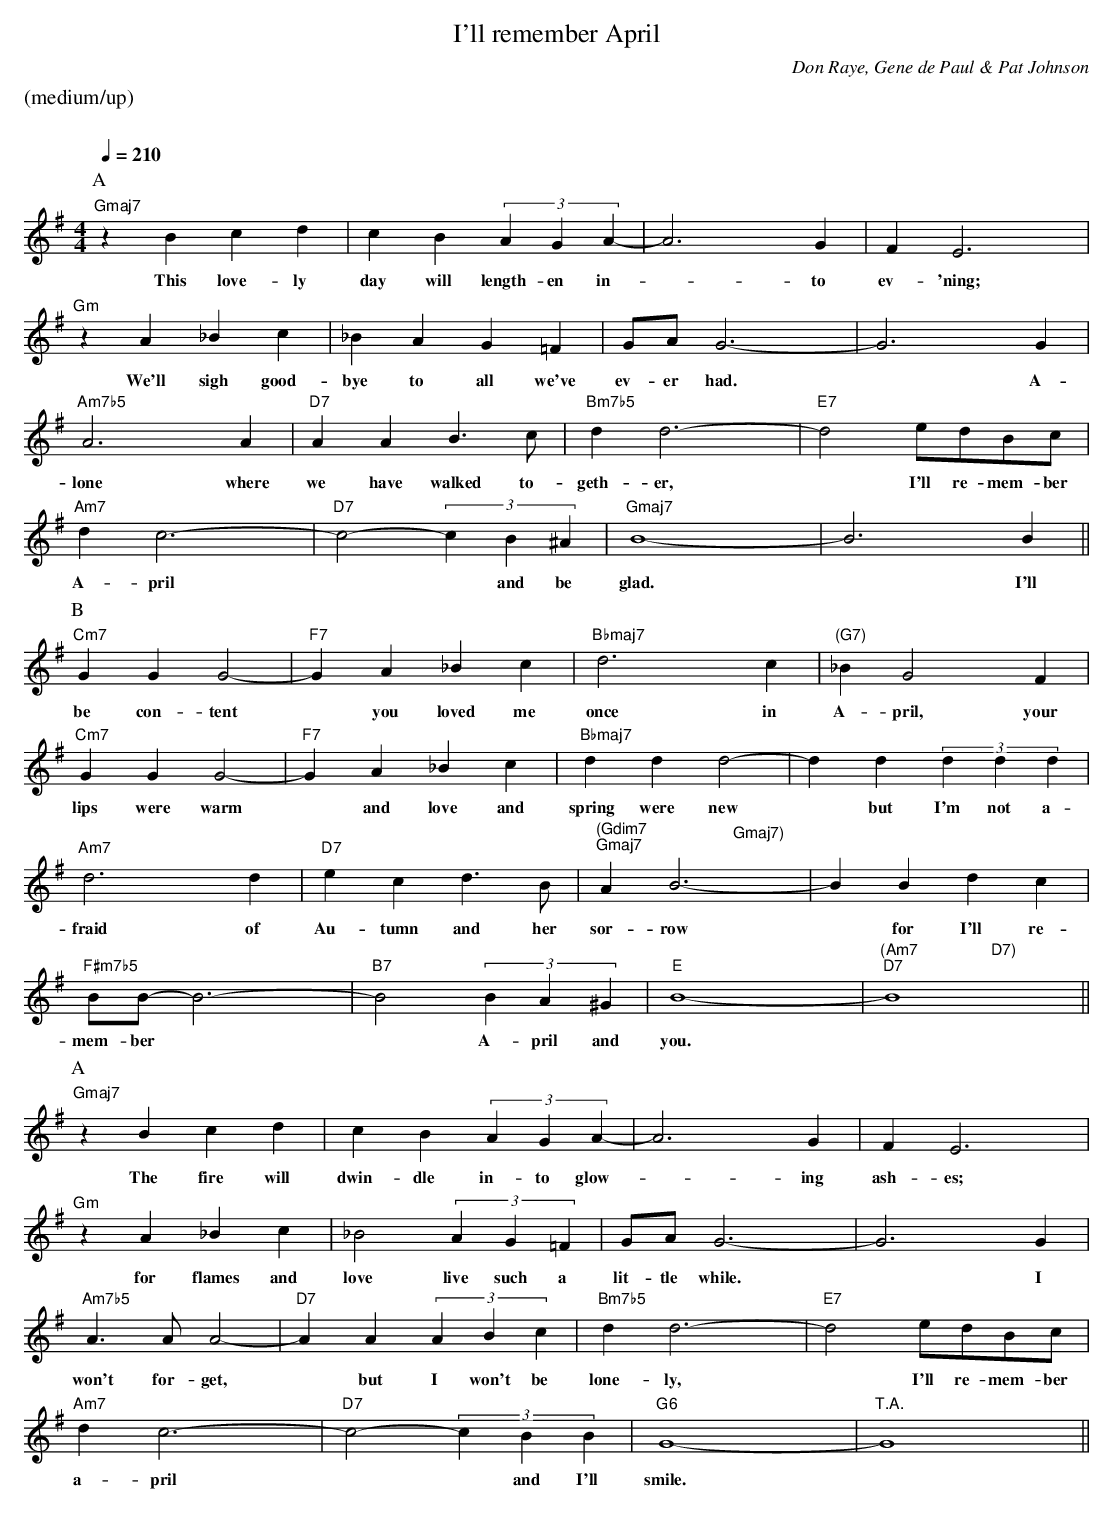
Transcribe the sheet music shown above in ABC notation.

X:1
T: I'll remember April
M:4/4
L:1/4
C:Don Raye, Gene de Paul & Pat Johnson
Q:1/4=210
%%staves (chords melody)
K:G
%%text (medium/up)
%%vskip 20
P: A
V:chords
"Gmaj7"x2 x2 | x2 x2 | x2 x2 | x2 x2 |
"Gm"x2 x2 | x2 x2 | x2 x2 | x2 x2 |
"Am7b5"x2 x2 | "D7"x2 x2 | "Bm7b5"x2 x2 | "E7"x2 x2 |
"Am7"x2 x2 | "D7"x2 x2 | "Gmaj7"x2 x2 | x2 x2 ||
V:melody
zBcd | cB (3AGA- | A3G | FE3 |
w:This love-ly day will length-en in-*to ev-'ning;
zA_Bc | _BAG=F | G/A/G3- | G3G |
w:We'll sigh good-bye to all we've ev-er had.* A-
A3A | AAB>c |dd3- | d2 e/d/B/c/ |
w:lone where we have walked to-geth-er,* I'll re-mem-ber
dc3- | c2- (3cB^A | B4- | B3B ||
w:A-pril** and be glad.* I'll
P: B
V:chords
"Cm7"x2 x2 | "F7"x2 x2 | "Bbmaj7"x2 x2 | "(G7)"x2 x2 |
"Cm7"x2 x2 | "F7"x2 x2 | "Bbmaj7"x2 x2 | x2 x2 |
"Am7"x2 x2 | "D7"x2 x2 | "(Gdim7" "Gmaj7"x2 "Gmaj7)" " "x2 | x2 x2 |
"F#m7b5"x2 x2 | "B7"x2 x2 | "E"x2 x2 | "(Am7" "D7"x2 "D7)" " "x2 ||
V:melody
GGG2- | GA_Bc | d3c | _BG2F |
w:be con-tent* you loved me once in A-pril, your
GGG2- | GA_Bc | ddd2- | dd (3ddd |
w:lips were warm* and love and spring were new* but I'm not a-
d3d | ecd>B | AB3- | BBdc |
w:fraid of Au-tumn and her sor-row* for I'll re-
B/B/-B3- | B2(3BA^G | B4- | B4 ||
w:mem-ber** A-pril and you.*
P: A
V:chords
"Gmaj7"x2 x2 | x2 x2 | x2 x2 | x2 x2 |
"Gm"x2 x2 | x2 x2 | x2 x2 | x2 x2 |
"Am7b5"x2 x2 | "D7"x2 x2 | "Bm7b5"x2 x2 | "E7"x2 x2 |
"Am7"x2 x2 | "D7"x2 x2 | "G6"x2 x2 | "T.A."x2 x2 ||
V:melody
zBcd | cB (3AGA- | A3G | FE3 |
w:The fire will dwin-dle in-to glow-*ing ash-es;
zA_Bc | _B2(3AG=F | G/A/G3- | G3G |
w:for flames and love live such a lit-tle while.* I
A>A A2- | AA (3ABc |dd3- | d2 e/d/B/c/ |
w:won't for-get,* but I won't be lone-ly,* I'll re-mem-ber
dc3- | c2- (3cBB | G4- | G4 ||
w:a-pril** and I'll smile.*
